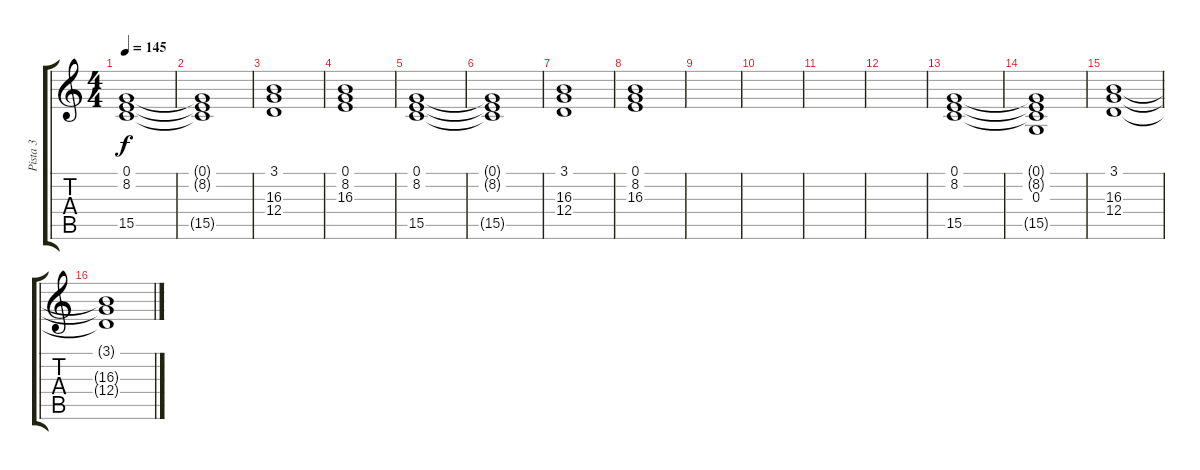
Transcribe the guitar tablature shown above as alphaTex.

\track ("Pista 3" "Pista 3") {instrument synthstrings1}
\staff {score tabs}
\tuning (E4 B3 G3 D3 A2 E2) {hide}
\ts (4 4)
\tempo 145
\clef g2
\ks c
(0.1 8.2 15.5).1{dy f} |
(0.1{t} 8.2{t} 15.5{t}).1 |
(3.1 16.3 12.4).1 |
(0.1 8.2 16.3).1 |
(0.1 8.2 15.5).1 |
(0.1{t} 8.2{t} 15.5{t}).1 |
(3.1 16.3 12.4).1 |
(0.1 8.2 16.3).1 |
|
|
|
|
(0.1 8.2 15.5).1 |
(0.1{t} 8.2{t} 0.3 15.5{t}).1 |
(3.1 16.3 12.4).1 |
(3.1{t} 16.3{t} 12.4{t}).1
